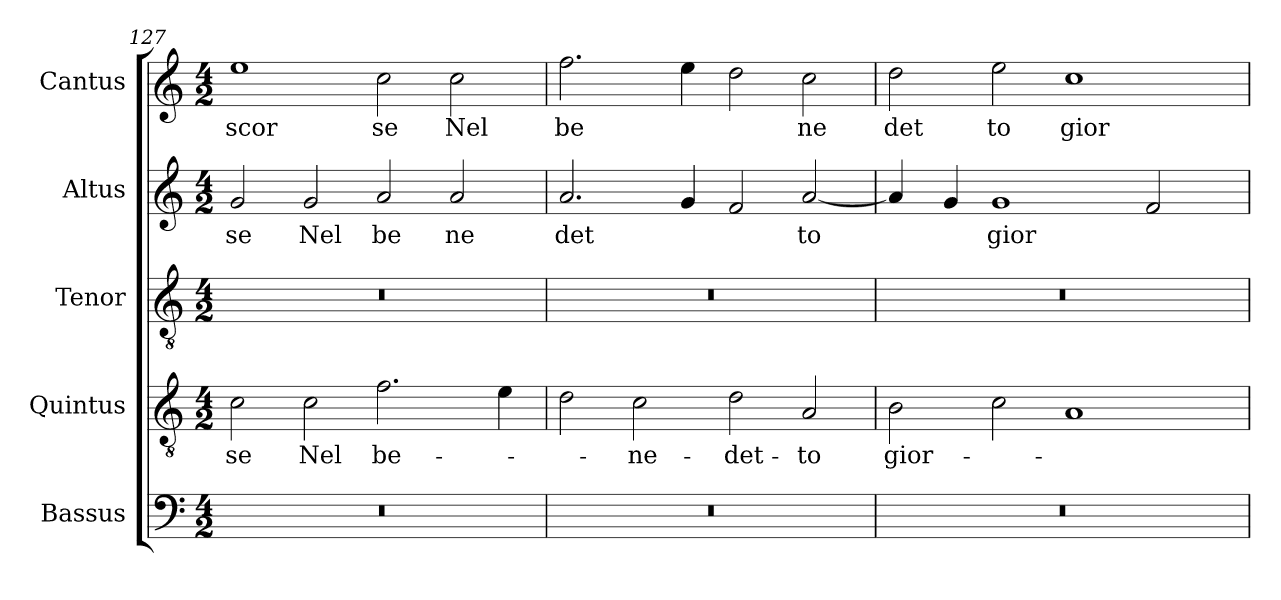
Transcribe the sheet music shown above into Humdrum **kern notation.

**kern	**kern	**text	**kern	**kern	**text	**kern	**text
*part5	*part4	*part4	*part3	*part2	*part2	*part1	*part1
*staff5	*staff4	*staff4	*staff3	*staff2	*staff2	*staff1	*staff1
*I"Bassus	*I"Quintus	*	*I"Tenor	*I"Altus	*	*I"Cantus	*
*I'Bassus	*I'Quintus	*	*I'Tenor	*I'Altus	*	*I'Cantus	*
*clefF4	*clefGv2	*	*clefGv2	*clefG2	*	*clefG2	*
*M4/2	*M4/2	*	*M4/2	*M4/2	*	*M4/2	*
=127	=127	=127	=127	=127	=127	=127	=127
!	!	!LO:LY:b:cj	!	!	!LO:LY:b:cj	!	!LO:LY:b:cj
0r	2c\	-se	0r	2g/	se	1ee	scor
!	!	!LO:LY:b:cj	!	!	!LO:LY:b:cj	!	!
.	2c\	Nel	.	2g/	Nel	.	.
!	!	!LO:LY:b:cj	!	!	!LO:LY:b:cj	!	!LO:LY:b:cj
.	2.f\	be-	.	2a/	be	2cc\	se
!	!	!	!	!	!LO:LY:b:cj	!	!LO:LY:b:cj
.	.	.	.	2a/	ne	2cc\	Nel
.	4e\	.	.	.	.	.	.
=128	=128	=128	=128	=128	=128	=128	=128
!	!	!	!	!	!LO:LY:b	!	!LO:LY:b:cj
0r	2d\	.	0r	2.a/	det	2.ff\	be
!	!	!LO:LY:b:cj	!	!	!	!	!
.	2c\	-ne-	.	.	.	.	.
.	.	.	.	4g/	.	4ee\	.
!	!	!LO:LY:b:cj	!	!	!	!	!
.	2d\	-det-	.	2f/	.	2dd\	.
!	!	!LO:LY:b:cj	!	!	!LO:LY:b:cj	!	!LO:LY:b:cj
.	2A/	-to	.	[>2a/	to	2cc\	ne
!!LO:LB:g=z
=129	=129	=129	=129	=129	=129	=129	=129
!	!	!LO:LY:b	!	!	!	!	!LO:LY:b:cj
*	*^	*	*	*	*	*	*
0r	2B\	64ryy	gior-	0r	4a/]	.	2dd\	det
.	.	1ryy	.	.	.	.	.	.
.	.	.	.	.	4g/	.	.	.
!	!	!	!	!	!	!LO:LY:b	!	!LO:LY:b:cj
.	2c\	.	.	.	1g	gior	2ee\	to
!	!	!	!	!	!	!	!	!LO:LY:b:cj
.	1A	.	.	.	.	.	1cc	gior
.	.	2ryy	.	.	.	.	.	.
.	.	.	.	.	2f/	.	.	.
.	.	4ryy	.	.	.	.	.	.
.	.	8...ryy	.	.	.	.	.	.
*	*v	*v	*	*	*	*	*	*
=	=	=	=	=	=	=	=
*-	*-	*-	*-	*-	*-	*-	*-
